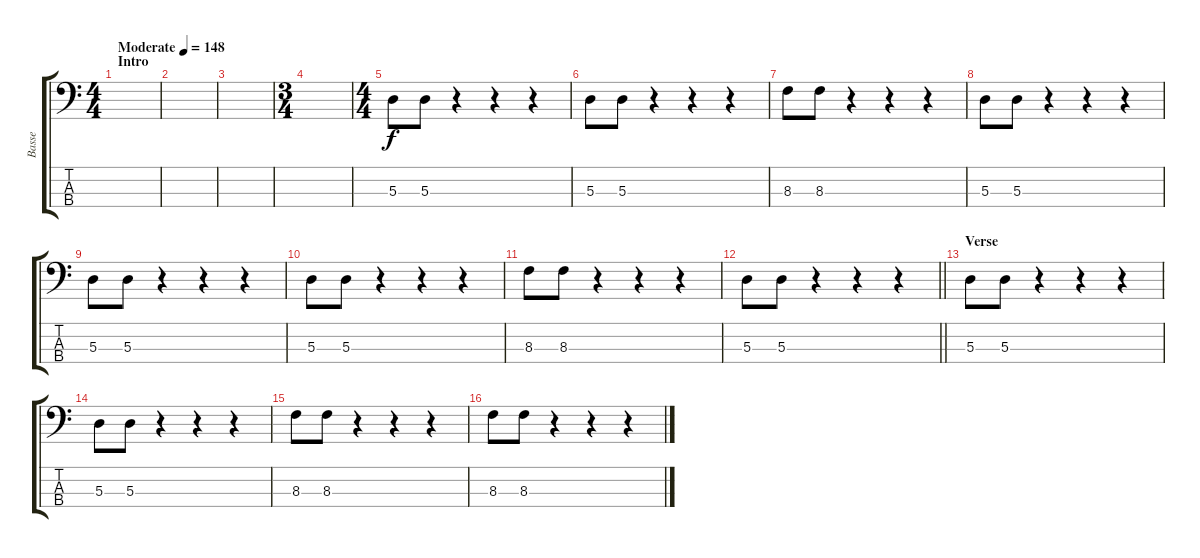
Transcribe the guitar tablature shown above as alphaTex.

\track ("Basse" "Basse") {instrument electricbassfinger}
\staff {score tabs}
\tuning (G2 D2 A1 D1) {hide}
\ts (4 4)
\section ("" "Intro")
\tempo (148 "Moderate")
\clef f4
\ks c
|
|
|
\ts (3 4)
|
\ts (4 4)
5.3.8 5.3.8 r.4 r.4 r.4 |
5.3.8 5.3.8 r.4 r.4 r.4 |
8.3.8 8.3.8 r.4 r.4 r.4 |
5.3.8 5.3.8 r.4 r.4 r.4 |
5.3.8 5.3.8 r.4 r.4 r.4 |
5.3.8 5.3.8 r.4 r.4 r.4 |
8.3.8 8.3.8 r.4 r.4 r.4 |
\barLineRight lightlight
5.3.8 5.3.8 r.4 r.4 r.4 |
\section ("" "Verse")
5.3.8 5.3.8 r.4 r.4 r.4 |
5.3.8 5.3.8 r.4 r.4 r.4 |
8.3.8 8.3.8 r.4 r.4 r.4 |
8.3.8 8.3.8 r.4 r.4 r.4
